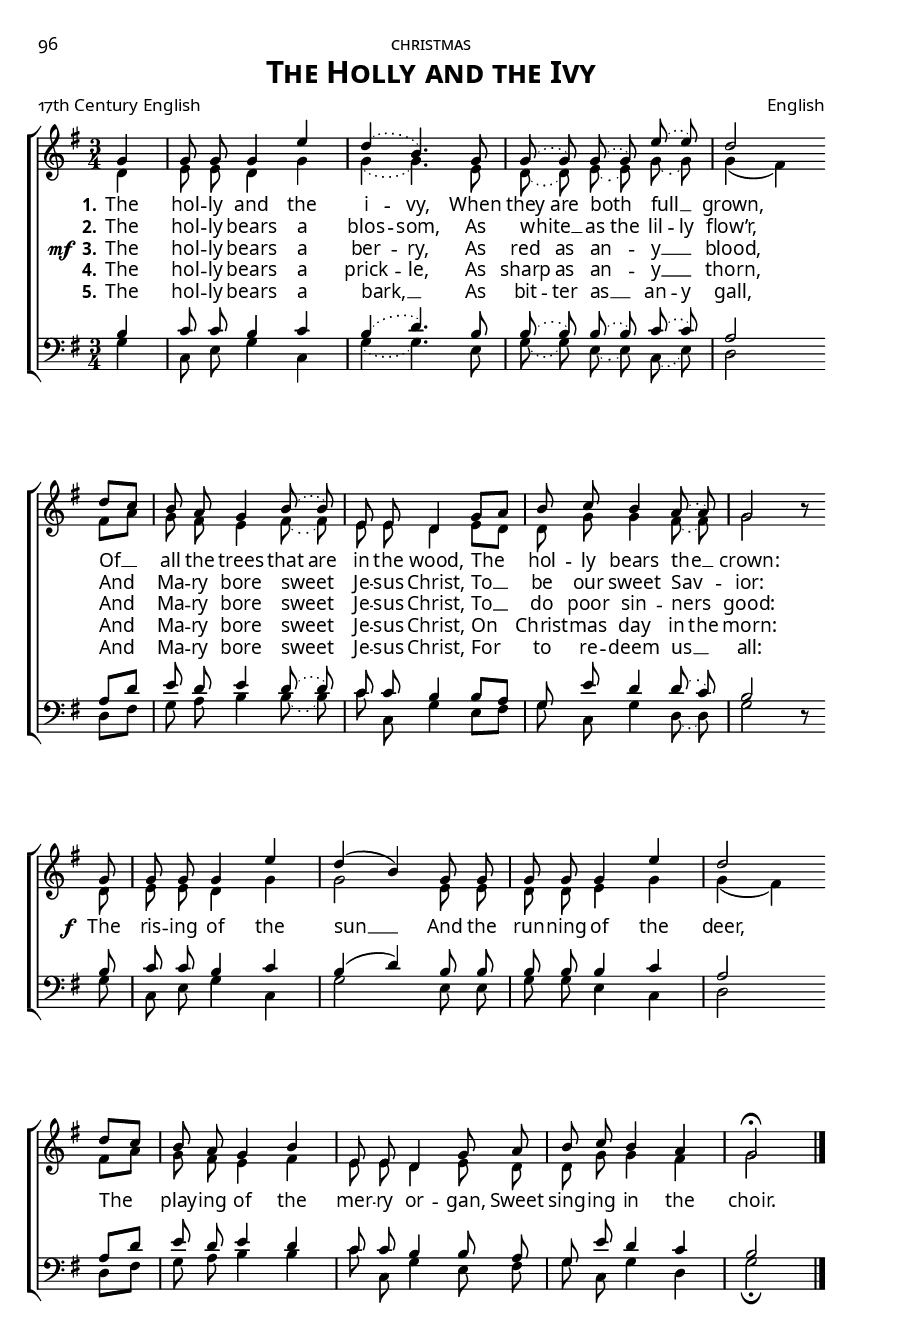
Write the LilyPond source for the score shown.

\version "2.14.2"
\include "util.ly"
\header {
  title = \markup{\override #'(font-name . "Garamond Premier Pro Semibold"){ \abs-fontsize #15 \smallCapsOldStyle"The Holly and the Ivy"}}
  poet = \markup\oldStyleNum"17th Century English"
  composer = \markup\oldStyleNum"English"
  %arranger = \markup\oldStyleNum"Arranged by BHB"
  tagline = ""
}
\paper {
  %print-all-headers = ##f
  paper-height = 9\in
  paper-width = 6\in
  indent = 0\in
  %system-system-spacing = #'((basic-distance . 10) (padding . 0))
  %system-system-spacing =
  %  #'((basic-distance . 0)
  %     (minimum-distance . 0)
  %     (padding . -0.35)
  %     (stretchability . 100))
  ragged-last-bottom = ##f
  ragged-bottom = ##f
  two-sided = ##t
  inner-margin = 0.5\in
  outer-margin = 0.25\in
  top-margin = 0.25\in
  bottom-margin = 0.25\in
  first-page-number = #096
  print-first-page-number = ##t
  headerLine = \markup{\override #'(font-name . "Garamond Premier Pro") \smallCapsOldStyle"christmas"}
  oddHeaderMarkup = \markup\fill-line{
     \override #'(font-name . "Garamond Premier Pro")\abs-fontsize #8.5
     \combine 
        \fill-line{"" \if \should-print-page-number
        \oldStylePageNum""
        }
        \fill-line{\headerLine}
  }
  evenHeaderMarkup = \markup {
     \override #'(font-name . "Garamond Premier Pro")\abs-fontsize #8.5
     \combine
        \if \should-print-page-number
        \oldStylePageNum""
        \fill-line{\headerLine}
  }
}
#(set-global-staff-size 15) \paper{ #(define fonts (make-pango-font-tree "GoudyOlSt BT" "Garamond Premier Pro" "Garamond Premier Pro" (/ 15 20))) }
global = {
  \key g \major
  \time 3/4
  \autoBeamOff
  \override DynamicLineSpanner #'staff-padding = #0.0
  \override DynamicLineSpanner #'Y-extent = #'(-1 . 1)
}

sopMusic = \relative c'' {
  \partial 4 g4 |
  g8\noBeam g8 g4 e' |
  \slurDotted d4( b4.) g8 |
  g\noBeam( g) g\noBeam( g) e'\noBeam( e) |
  d2 \bar"" \break
  
  \slurSolid d8[ c] |
  b8\noBeam a g4 \slurDotted b8\noBeam( b) |
  e,\noBeam e d4 \slurSolid g8[ a] |
  b\noBeam c b4 \slurDotted a8\noBeam( a) |
  g2 b8\rest \bar""\break
  
  g8 |
  g\noBeam g\noBeam g4 e'4 |
  \slurSolid d( b) g8\noBeam g |
  g\noBeam g g4 e' |
  d2 \bar""\break d8[ c] |
  
  b8\noBeam a g4 b |
  e,8\noBeam e d4 g8\noBeam a |
  b\noBeam c b4 a |
  \partial 2 g2\fermata \bar "|."
  
}
sopWords = \lyricmode {
  
}

altoMusic = \relative c' {
  d4 |
  e8\noBeam e d4 g |
  \slurDotted g( g4.) e8 |
  d8\noBeam( d) e\noBeam( e) g\noBeam( g) |
  \slurSolid g4( fis) |
  
  fis8[ a] |
  g8\noBeam fis e4 \slurDotted fis8\noBeam( fis) |
  e8\noBeam e d4 \slurSolid e8[ d] |
  d8\noBeam g g4 \slurDotted fis8\noBeam( fis) |
  g2 s8 |
  
  d8 |
  e\noBeam e d4 \slurSolid g |
  g2 e8\noBeam e |
  d\noBeam d e4 g |
  g( fis) fis8[ a] |
  
  g\noBeam fis e4 fis |
  e8\noBeam e d4 e8\noBeam d |
  d\noBeam g g4 fis |
  g2 \bar "|."
}
altoWords = {
  \dropLyricsV
  \lyricmode {
    \set stanza = #"1."
    \set ignoreMelismata = ##t
    The hol -- ly and the i -- vy,
    When they are both _ full __ _ grown,
    Of __ _ all the trees that are in the wood,
    The _ hol -- ly bears the __ _ crown:
  
    \unset ignoreMelismata
  }
  \set stanza = \markup\dynamic"f "
  \lyricmode{
    %\set associatedVoice = "basses"
    The ris -- ing of the sun __
    And the run -- ning of the deer,
    The play -- ing of the mer -- ry or -- gan,
    Sweet sing -- ing in the choir.
  }
}
altoWordsII = \lyricmode {
  \dropLyricsV
  \set stanza = #"2."
  \set ignoreMelismata = ##t
  The hol -- ly bears a blos -- som,
  As white __ _ as the lil -- ly flow’r,
  And _ Ma -- ry bore sweet _ Je -- sus Christ, To __ _ be our sweet Sav -- _ ior:
}
altoWordsIII = {
  \dropLyricsV
  \set stanza = \markup{\dynamic"mf " "3."}
  \lyricmode {
    \set ignoreMelismata = ##t
    The hol -- ly bears a ber -- ry,
    As red as an -- _ y __ _ blood,
    And _ Ma -- ry bore sweet _ Je -- sus Christ, To __ _ do poor sin -- ners _ good:
  }
}
altoWordsIV = \lyricmode {
  \dropLyricsV
  \set stanza = #"4."
  \set ignoreMelismata = ##t
  The hol -- ly bears a prick -- le, As sharp as an -- _ y __ _ thorn,
  And _ Ma -- ry bore sweet _ Je -- sus Christ, On _ Christ -- mas day in the morn:
}
altoWordsV = \lyricmode {
  \dropLyricsV
  \set stanza = #"5."
  \set ignoreMelismata = ##t
  The hol -- ly bears a bark, __ _ As bit -- ter as __ _ an -- y gall,
  And _ Ma -- ry bore sweet _ Je -- sus Christ, For _ to re -- deem us __ _ all:
}
altoWordsVI = \lyricmode {
}
tenorMusic = \relative c' {
  b4 |
  c8\noBeam c b4 c |
  \slurDotted b4( d4.) b8 |
  b\noBeam( b) b\noBeam( b) c\noBeam( c) |
  a2 |
  
  \slurSolid a8[ d] |
  e8\noBeam d e4 \slurDotted d8\noBeam( d) |
  c\noBeam c b4 \slurSolid b8[ a] |
  g\noBeam e' d4 \slurDotted d8\noBeam( c) |
  b2 s8 |
  
  b8 |
  c\noBeam c b4 c |
  \slurSolid b( d) b8\noBeam b |
  b\noBeam b b4 c |
  a2 a8[ d] |
  
  e8\noBeam d e4 d |
  c8\noBeam c b4 b8\noBeam a |
  g\noBeam e' d4 c |
  b2 \bar "|."
}
tenorWords = \lyricmode {

}

bassMusic = \relative c' {
  g4 |
  c,8\noBeam e g4 c, |
  \slurDotted g'4( g4.) e8 |
  g8\noBeam( g) e\noBeam( e) c\noBeam( e) |
  d2 |
  
  \slurSolid d8[ fis] |
  g8\noBeam a b4 \slurDotted b8\noBeam( b) |
  c8\noBeam c, g'4 \slurSolid e8[ fis] |
  g\noBeam c, g'4 \slurDotted d8\noBeam( d) |
  g2 d8\rest |
  
  g8 |
  c,\noBeam e\noBeam g4 c,4 |
  \slurSolid g'2 e8\noBeam e |
  g\noBeam g e4 c |
  d2 d8[ fis] |
  
  g\noBeam a b4 b |
  c8\noBeam c, g'4 e8\noBeam fis |
  g\noBeam c, g'4 d |
  g2\fermata \bar "|."
}
bassWords = \lyricmode {

}

pianoRH = \relative c' {
  
}
pianoLH = \relative c' {
  
}

\score {
  <<
   \new ChoirStaff <<
    \new Staff = women <<
      \new Voice = "sopranos" { \voiceOne << \global \sopMusic >> }
      \new Voice = "altos" { \voiceTwo << \global \altoMusic >> }
    >>
    \new Staff = men <<
      \clef bass
      \new Voice = "tenors" { \voiceOne << \global \tenorMusic >> }
      \new Voice = "basses" { \voiceTwo << \global \bassMusic >> }
    >>
    \new Lyrics \with { alignAboveContext = #"women" \override VerticalAxisGroup #'nonstaff-relatedstaff-spacing = #'((basic-distance . 1))} \lyricsto "sopranos" \sopWords
    \new Lyrics = "altosVI"  \with { alignBelowContext = #"women" \override VerticalAxisGroup #'nonstaff-relatedstaff-spacing = #'((basic-distance . 1))} \lyricsto "sopranos" \altoWordsVI
    \new Lyrics = "altosV"  \with { alignBelowContext = #"women" \override VerticalAxisGroup #'nonstaff-relatedstaff-spacing = #'((basic-distance . 1))} \lyricsto "sopranos" \altoWordsV
    \new Lyrics = "altosIV"  \with { alignBelowContext = #"women" \override VerticalAxisGroup #'nonstaff-relatedstaff-spacing = #'((basic-distance . 1))} \lyricsto "sopranos" \altoWordsIV
    \new Lyrics = "altosIII"  \with { alignBelowContext = #"women" \override VerticalAxisGroup #'nonstaff-relatedstaff-spacing = #'((basic-distance . 1))} \lyricsto "sopranos" \altoWordsIII
    \new Lyrics = "altosII"  \with { alignBelowContext = #"women" \override VerticalAxisGroup #'nonstaff-relatedstaff-spacing = #'((basic-distance . 1))} \lyricsto "sopranos" \altoWordsII
    \new Lyrics = "altos"  \with { alignBelowContext = #"women" \override VerticalAxisGroup #'nonstaff-relatedstaff-spacing = #'((basic-distance . 1)) } \lyricsto "sopranos" \altoWords
    \new Lyrics \with { alignAboveContext = #"men" \override VerticalAxisGroup #'nonstaff-relatedstaff-spacing = #'((basic-distance . 1)) } \lyricsto "tenors" \tenorWords
    \new Lyrics \with { alignBelowContext = #"men" \override VerticalAxisGroup #'nonstaff-relatedstaff-spacing = #'((basic-distance . 1)) } \lyricsto "basses" \bassWords
  >>
%    \new PianoStaff << \new Staff { \new Voice { \pianoRH } } \new Staff { \clef "bass" \pianoLH } >>
  >>
  \layout {
    \context {
      \Score
      %\override SpacingSpanner #'base-shortest-duration = #(ly:make-moment 1 8)
      %\override SpacingSpanner #'common-shortest-duration = #(ly:make-moment 1 4)
    }
    \context {
      % Remove all empty staves
      % \Staff \RemoveEmptyStaves \override VerticalAxisGroup #'remove-first = ##t
    }
    \context {
      \Lyrics
      \override LyricText #'X-offset = #center-on-word
    }
  }
  \midi {
    \tempo 4 = 120
    \set Staff.midiInstrument = "piccolo"
  
    \context {
      \Voice
      \remove "Dynamic_performer"
    }
  }
}
